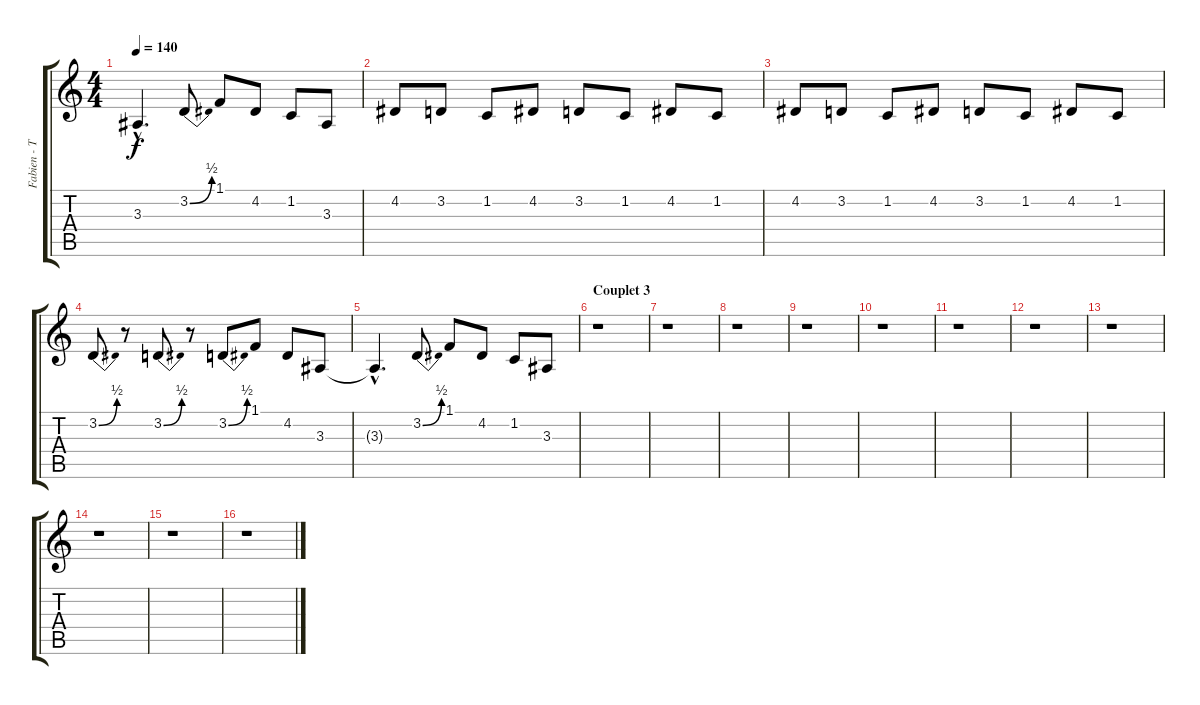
\track ("Fabien - Trompette" "Fabien - T") {instrument trumpet}
\staff {score tabs}
\tuning (E4 B3 G3 D3 A2 E2) {hide}
\ts (4 4)
\tempo 140
\clef g2
\ks c
3.3{hac t}.4{d dy f} 3.2{be (bend 0 0 60 2)}.8 1.1.8 4.2.8 1.2.8 3.3.8 |
4.2.8 3.2.8 1.2.8 4.2.8 3.2.8 1.2.8 4.2.8 1.2.8 |
4.2.8 3.2.8 1.2.8 4.2.8 3.2.8 1.2.8 4.2.8 1.2.8 |
3.2{be (bend 0 0 60 2)}.8 r.8 3.2{be (bend 0 0 60 2)}.8 r.8 3.2{be (bend 0 0 60 2)}.8 1.1.8 4.2.8 3.3.8 |
3.3{hac t}.4{d} 3.2{be (bend 0 0 60 2)}.8 1.1.8 4.2.8 1.2.8 3.3.8 |
\section ("" "Couplet 3")
r.1 |
r.1 |
r.1 |
r.1 |
r.1 |
r.1 |
r.1 |
r.1 |
r.1 |
r.1 |
r.1
